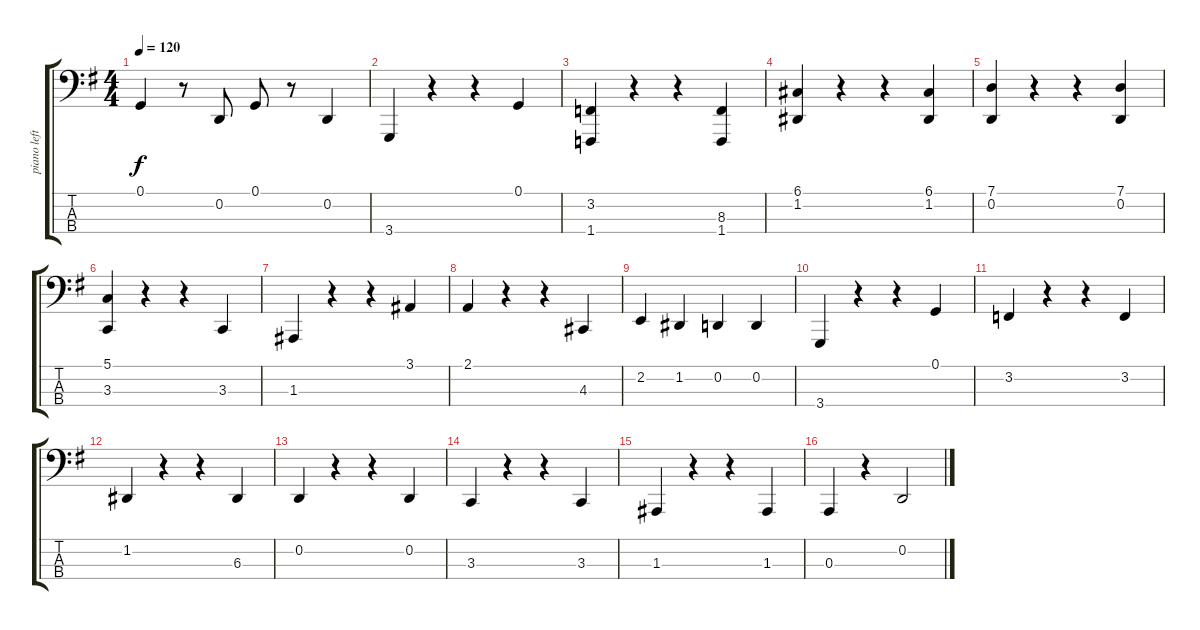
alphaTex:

\track ("piano left" "piano left") {instrument acousticgrandpiano}
\staff {score tabs}
\tuning (G2 D2 A1 E1) {hide}
\ts (4 4)
\tempo 120
\clef f4
\ks g
0.1.4{dy f} r.8 0.2.8 0.1.8 r.8 0.2.4 |
3.4.4 r.4 r.4 0.1.4 |
(3.2 1.4).4 r.4 r.4 (8.3 1.4).4 |
(6.1 1.2).4 r.4 r.4 (6.1 1.2).4 |
(7.1 0.2).4 r.4 r.4 (7.1 0.2).4 |
(5.1 3.3).4 r.4 r.4 3.3.4 |
1.3.4 r.4 r.4 3.1.4 |
2.1.4 r.4 r.4 4.3.4 |
2.2.4 1.2.4 0.2.4 0.2.4 |
3.4.4 r.4 r.4 0.1.4 |
3.2.4 r.4 r.4 3.2.4 |
1.2.4 r.4 r.4 6.3.4 |
0.2.4 r.4 r.4 0.2.4 |
3.3.4 r.4 r.4 3.3.4 |
1.3.4 r.4 r.4 1.3.4 |
0.3.4 r.4 0.2.2
